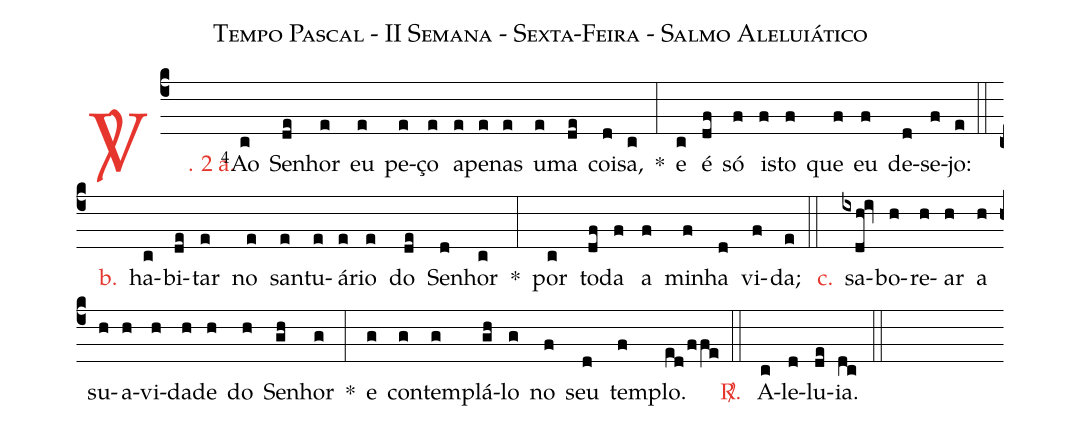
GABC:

name: Tempo Pascal - II Semana - Sexta-Feira - Salmo Aleluiático;
%%
(c4)

<c><sp>V/</sp>. 2 a.</c>() <v>\VSup{4}</v>Ao(c) Se(de)nhor(e) eu(e) pe(e)ço(e) a(e)pe(e)nas(e) u(e)ma(de) coi(d)sa,(c) *(:)
e(c) é(df) só(f) is(f)to(f) que(f) eu(f) de(d)se(f)jo:(e)

(::)

<nlba><c>b.</c>() ha</nlba>(c)bi(de)tar(e) no(e) san(e)tu(e)á(e)rio(e) do(de) Se(d)nhor(c) *(:)
por(c) to(df)da(f) a(f) mi(f)nha(d) vi(f)da;(e)

(::)

<nlba><c>c.</c>() sa</nlba>(ixdh!iv)bo(h)re(h)ar(h) a(h) su(h)a(h)vi(h)da(h)de(h) do(h) Se(gh)nhor(g) *(:)
e(g) con(g)tem(g)plá-(gh)lo(g) no(f) seu(d) tem(f)plo.(ed/ffe)

(::)

<nlba><c><sp>R/</sp>.</c>() A</nlba>(c)le(d)lu(de)ia.(dc)

(::)
